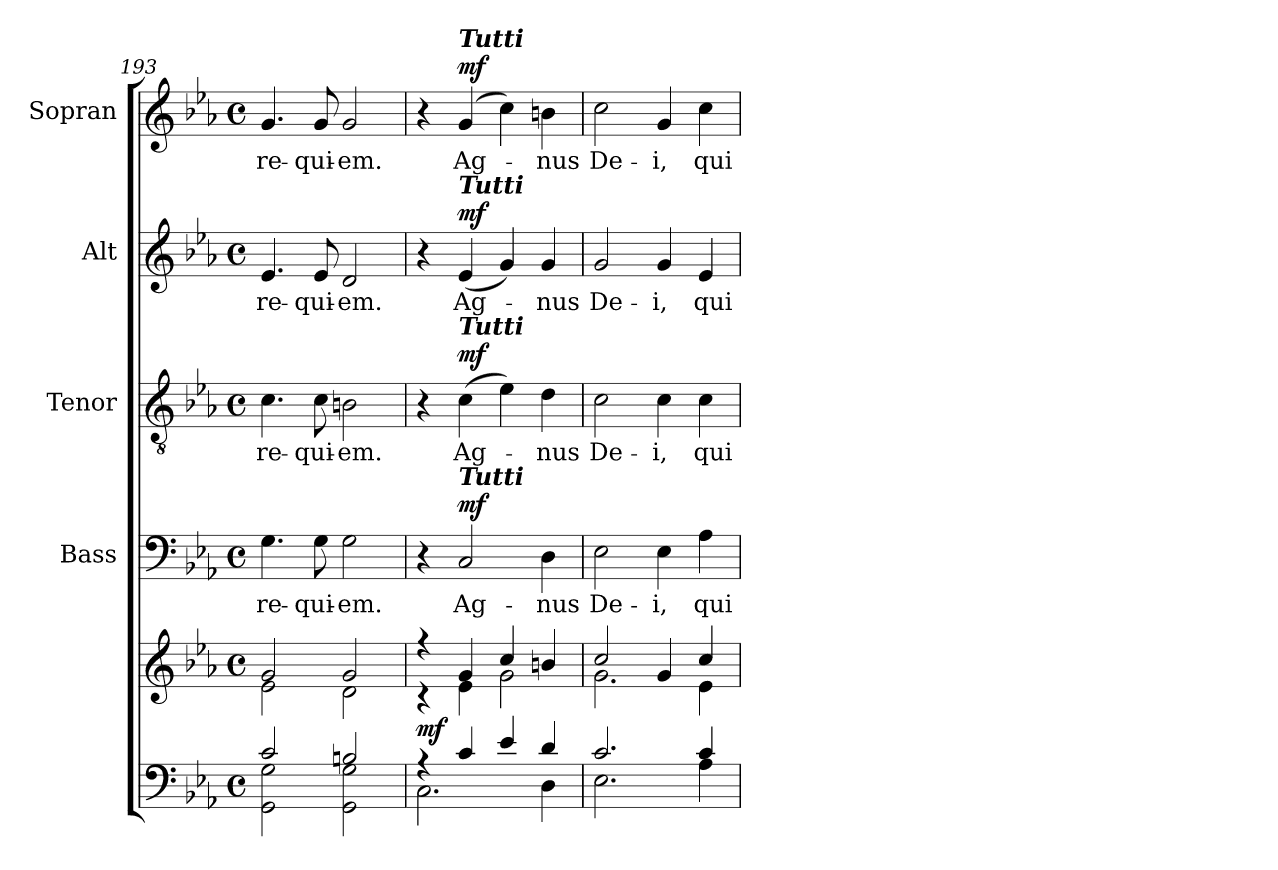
**kern	**kern	**dynam	**kern	**text	**dynam	**kern	**text	**dynam	**kern	**text	**dynam	**kern	**text	**dynam
*part5	*part5	*part5	*part4	*part4	*part4	*part3	*part3	*part3	*part2	*part2	*part2	*part1	*part1	*part1
*staff6	*staff5	*staff5/6	*staff4	*staff4	*staff4	*staff3	*staff3	*staff3	*staff2	*staff2	*staff2	*staff1	*staff1	*staff1
*	*	*	*I"Bass	*	*	*I"Tenor	*	*	*I"Alt	*	*	*I"Sopran	*	*
*	*	*	*I'B.	*	*	*I'T.	*	*	*I'A.	*	*	*I'S.	*	*
!!LO:PB:g=z
*clefF4	*clefG2	*	*clefF4	*	*	*clefGv2	*	*	*clefG2	*	*	*clefG2	*	*
*k[b-e-a-]	*k[b-e-a-]	*	*k[b-e-a-]	*	*	*k[b-e-a-]	*	*	*k[b-e-a-]	*	*	*k[b-e-a-]	*	*
*E-:	*E-:	*	*E-:	*	*	*E-:	*	*	*E-:	*	*	*E-:	*	*
*M4/4	*M4/4	*	*M4/4	*	*	*M4/4	*	*	*M4/4	*	*	*M4/4	*	*
*met(c)	*met(c)	*	*met(c)	*	*	*met(c)	*	*	*met(c)	*	*	*met(c)	*	*
=193	=193	=193	=193	=193	=193	=193	=193	=193	=193	=193	=193	=193	=193	=193
*^	*^	*	*	*	*	*	*	*	*	*	*	*	*	*
!	!	!	!	!	!	!LO:LY:b	!	!	!LO:LY:b	!	!	!LO:LY:b	!	!	!LO:LY:b	!
2c/	2GG\ 2G\	2g/	2e-\	.	4.G\	re-	.	4.c\	re-	.	4.e-/	re-	.	4.g/	re-	.
!	!	!	!	!	!	!LO:LY:b	!	!	!LO:LY:b	!	!	!LO:LY:b	!	!	!LO:LY:b	!
.	.	.	.	.	8G\	-qui-	.	8c\	-qui-	.	8e-/	-qui-	.	8g/	-qui-	.
!	!	!	!	!	!	!LO:LY:b	!	!	!LO:LY:b	!	!	!LO:LY:b	!	!	!LO:LY:b	!
2Bn/	2GG\ 2G\	2g/	2d\	.	2G\	-em.	.	2Bn\	-em.	.	2d/	-em.	.	2g/	-em.	.
=194	=194	=194	=194	=194	=194	=194	=194	=194	=194	=194	=194	=194	=194	=194	=194	=194
!	!	!	!	!LO:DY:b	!	!	!	!	!	!	!	!	!	!	!	!
4rA	2.C\	4r	4r	mf	4r	.	.	4r	.	.	4r	.	.	4r	.	.
!	!	!	!	!	!	!	!	!	!	!	!	!	!	!LO:TX:a:Bi:t=Tutti	!	!
!	!	!	!	!	!	!	!	!	!	!	!LO:TX:a:Bi:t=Tutti	!	!	!	!	!
!	!	!	!	!	!	!	!	!LO:TX:a:Bi:t=Tutti	!	!	!	!	!	!	!	!
!	!	!	!	!	!LO:TX:a:Bi:t=Tutti	!	!	!	!	!	!	!	!	!	!	!
!	!	!	!	!	!	!LO:LY:b	!LO:DY:a	!	!LO:LY:b	!LO:DY:a	!	!LO:LY:b	!LO:DY:a	!	!LO:LY:b	!LO:DY:a
4c/	.	4g/	4e-\	.	2C/	Ag-	mf	(>4c\	Ag-	mf	(<4e-/	Ag-	mf	(4g/	Ag-	mf
4e-/	.	4cc/	2g\	.	.	.	.	4e-\)	.	.	4g/)	.	.	4cc\)	.	.
!	!	!	!	!	!	!LO:LY:b	!	!	!LO:LY:b	!	!	!LO:LY:b	!	!	!LO:LY:b	!
4d/	4D\	4bn/	.	.	4D\	-nus	.	4d\	-nus	.	4g/	-nus	.	4bn\	-nus	.
=195	=195	=195	=195	=195	=195	=195	=195	=195	=195	=195	=195	=195	=195	=195	=195	=195
!	!	!	!	!	!	!LO:LY:b	!	!	!LO:LY:b	!	!	!LO:LY:b	!	!	!LO:LY:b	!
2.c/	2.E-\	2cc/	2.g\	.	2E-\	De-	.	2c\	De-	.	2g/	De-	.	2cc\	De-	.
!	!	!	!	!	!	!LO:LY:b	!	!	!LO:LY:b	!	!	!LO:LY:b	!	!	!LO:LY:b	!
.	.	4g/	.	.	4E-\	-i,	.	4c\	-i,	.	4g/	-i,	.	4g/	-i,	.
!	!	!	!	!	!	!LO:LY:b	!	!	!LO:LY:b	!	!	!LO:LY:b	!	!	!LO:LY:b	!
4c/	4A-\	4cc/	4e-\	.	4A-\	qui	.	4c\	qui	.	4e-/	qui	.	4cc\	qui	.
*v	*v	*	*	*	*	*	*	*	*	*	*	*	*	*	*	*
*	*v	*v	*	*	*	*	*	*	*	*	*	*	*	*	*
=	=	=	=	=	=	=	=	=	=	=	=	=	=	=
*-	*-	*-	*-	*-	*-	*-	*-	*-	*-	*-	*-	*-	*-	*-
